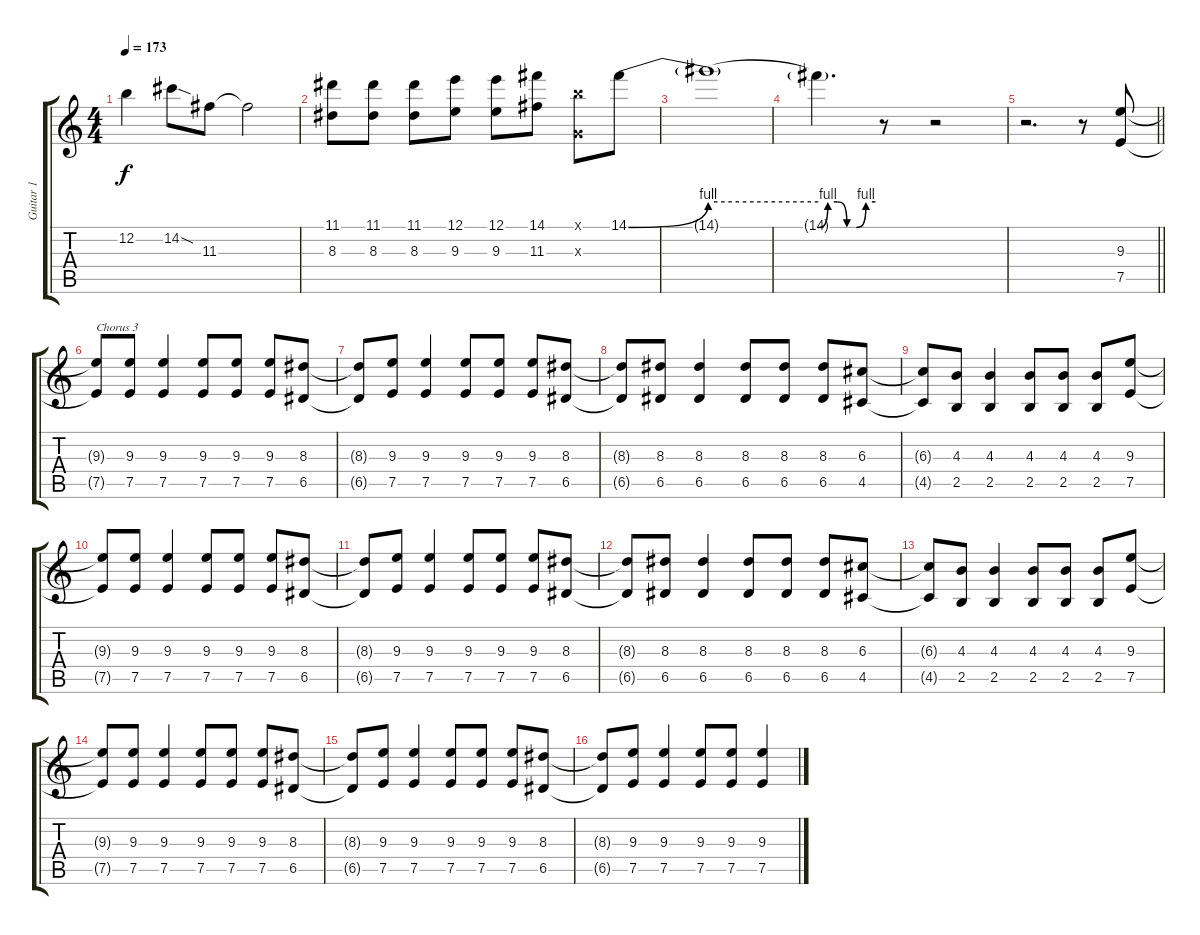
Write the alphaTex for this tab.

\track ("Guitar 1" "Guitar 1") {instrument overdrivenguitar}
\staff {score tabs}
\tuning (E4 B3 G3 D3 A2 E2) {hide}
\ts (4 4)
\tempo 173
\clef g2
\ks c
12.2{t}.4{dy f} 14.2{sod}.8 11.3.8 11.3{t}.2 |
(11.1 8.3).8 (11.1 8.3).8 (11.1 8.3).8 (12.1 9.3).8 (12.1 9.3).8 (14.1 11.3).8 (7.1{x} 0.3{x}).8 14.1{be (bend 0 0 60 4)}.8 |
14.1{be (hold 0 4 60 4) t}.1 |
14.1{be (custom 0 0 10 4 20 4 30 0 40 0 50 4 60 4) t}.4{d} r.8 r.2 |
\barLineRight lightlight
r.2{d} r.8 (9.3 7.5).8 |
(9.3{t} 7.5{t}).8{txt "Chorus 3"} (9.3 7.5).8 (9.3 7.5).4 (9.3 7.5).8 (9.3 7.5).8 (9.3 7.5).8 (8.3 6.5).8 |
(8.3{t} 6.5{t}).8 (9.3 7.5).8 (9.3 7.5).4 (9.3 7.5).8 (9.3 7.5).8 (9.3 7.5).8 (8.3 6.5).8 |
(8.3{t} 6.5{t}).8 (8.3 6.5).8 (8.3 6.5).4 (8.3 6.5).8 (8.3 6.5).8 (8.3 6.5).8 (6.3 4.5).8 |
(6.3{t} 4.5{t}).8 (4.3 2.5).8 (4.3 2.5).4 (4.3 2.5).8 (4.3 2.5).8 (4.3 2.5).8 (9.3 7.5).8 |
(9.3{t} 7.5{t}).8 (9.3 7.5).8 (9.3 7.5).4 (9.3 7.5).8 (9.3 7.5).8 (9.3 7.5).8 (8.3 6.5).8 |
(8.3{t} 6.5{t}).8 (9.3 7.5).8 (9.3 7.5).4 (9.3 7.5).8 (9.3 7.5).8 (9.3 7.5).8 (8.3 6.5).8 |
(8.3{t} 6.5{t}).8 (8.3 6.5).8 (8.3 6.5).4 (8.3 6.5).8 (8.3 6.5).8 (8.3 6.5).8 (6.3 4.5).8 |
(6.3{t} 4.5{t}).8 (4.3 2.5).8 (4.3 2.5).4 (4.3 2.5).8 (4.3 2.5).8 (4.3 2.5).8 (9.3 7.5).8 |
(9.3{t} 7.5{t}).8 (9.3 7.5).8 (9.3 7.5).4 (9.3 7.5).8 (9.3 7.5).8 (9.3 7.5).8 (8.3 6.5).8 |
(8.3{t} 6.5{t}).8 (9.3 7.5).8 (9.3 7.5).4 (9.3 7.5).8 (9.3 7.5).8 (9.3 7.5).8 (8.3 6.5).8 |
(8.3{t} 6.5{t}).8 (9.3 7.5).8 (9.3 7.5).4 (9.3 7.5).8 (9.3 7.5).8 (9.3 7.5).4
